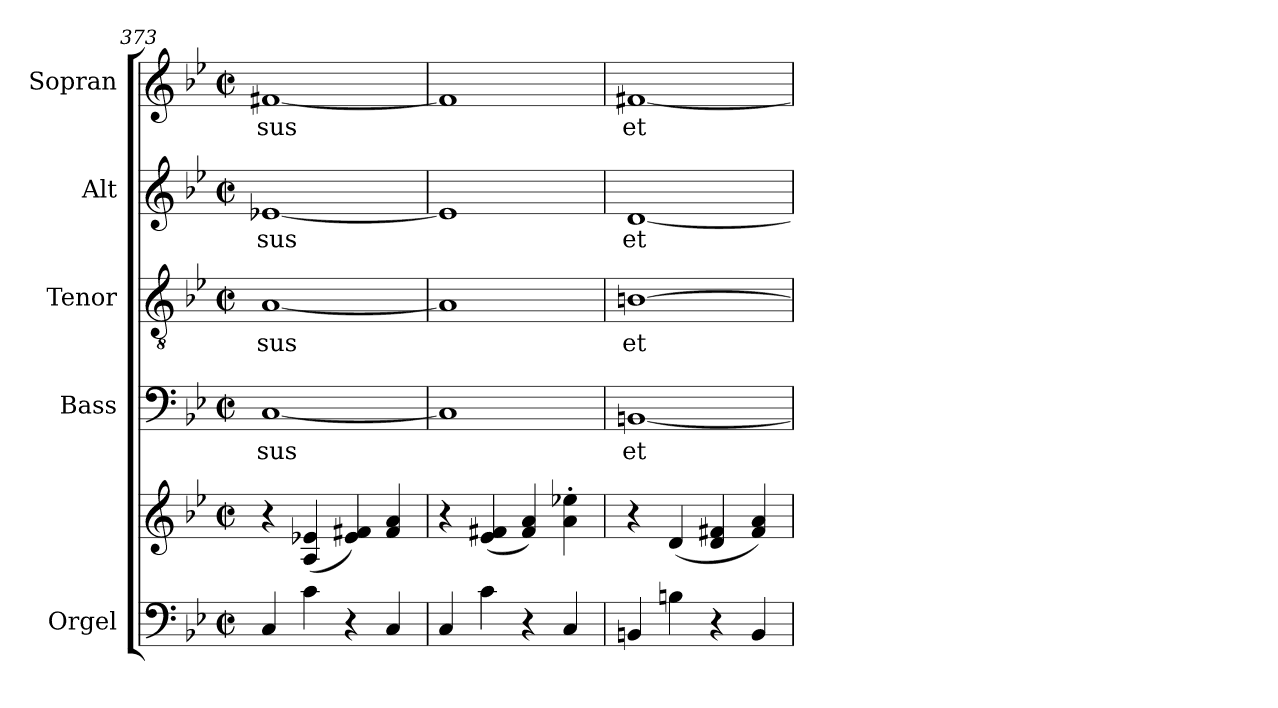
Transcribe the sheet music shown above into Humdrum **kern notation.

**kern	**kern	**kern	**text	**kern	**text	**kern	**text	**kern	**text
*part5	*part5	*part4	*part4	*part3	*part3	*part2	*part2	*part1	*part1
*staff6	*staff5	*staff4	*staff4	*staff3	*staff3	*staff2	*staff2	*staff1	*staff1
*I"Orgel	*	*I"Bass	*	*I"Tenor	*	*I"Alt	*	*I"Sopran	*
*I'Org.	*	*I'B.	*	*I'T.	*	*I'A.	*	*I'S.	*
*clefF4	*clefG2	*clefF4	*	*clefGv2	*	*clefG2	*	*clefG2	*
*k[b-e-]	*k[b-e-]	*k[b-e-]	*	*k[b-e-]	*	*k[b-e-]	*	*k[b-e-]	*
*B-:	*B-:	*B-:	*	*B-:	*	*B-:	*	*B-:	*
*M2/2	*M2/2	*M2/2	*	*M2/2	*	*M2/2	*	*M2/2	*
*met(c|)	*met(c|)	*met(c|)	*	*met(c|)	*	*met(c|)	*	*met(c|)	*
=373	=373	=373	=373	=373	=373	=373	=373	=373	=373
!	!	!	!LO:LY:b	!	!LO:LY:b	!	!LO:LY:b	!	!LO:LY:b
4C/	4r	[1C	-sus	[1A	-sus	[1e-X	-sus	[1f#X	-sus
4c\	(<4A/ 4e-X/	.	.	.	.	.	.	.	.
4r	4e-/ 4f#X/)	.	.	.	.	.	.	.	.
4C/	4f#/ 4a/	.	.	.	.	.	.	.	.
!!LO:LB:g=z
=374	=374	=374	=374	=374	=374	=374	=374	=374	=374
4C/	4r	1C]	.	1A]	.	1e-]	.	1f#]	.
4c\	(<4e-/ 4f#X/	.	.	.	.	.	.	.	.
4r	4f#/ 4a/)	.	.	.	.	.	.	.	.
4C/	4a\'> 4ee-X\'>	.	.	.	.	.	.	.	.
=375	=375	=375	=375	=375	=375	=375	=375	=375	=375
!	!	!	!LO:LY:b	!	!LO:LY:b	!	!LO:LY:b	!	!LO:LY:b
4BBn/	4r	[1BBn	et	[1Bn	et	[1d	et	[1f#X	et
4Bn\	(<4d/	.	.	.	.	.	.	.	.
4r	4d/ 4f#X/	.	.	.	.	.	.	.	.
4BB/	4f#/ 4a/)	.	.	.	.	.	.	.	.
=	=	=	=	=	=	=	=	=	=
*-	*-	*-	*-	*-	*-	*-	*-	*-	*-
